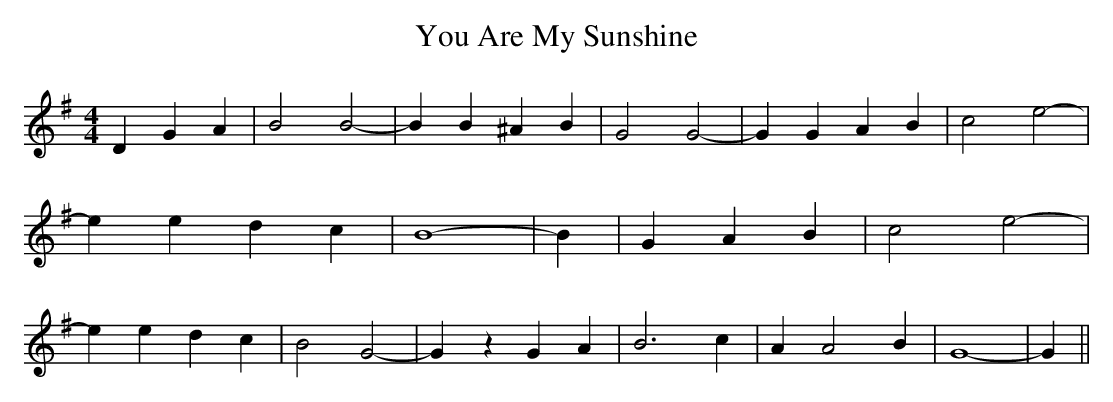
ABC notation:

X:1
T:You Are My Sunshine
M:4/4
L:1/4
K:G
 D G A| B2 B2-| B B ^A B| G2 G2-| G G A B| c2 e2-| e e d c| B4-| B|\
 G A B| c2 e2-| e e d c| B2 G2-| G z G A| B3 c| A A2 B| G4-| G||
